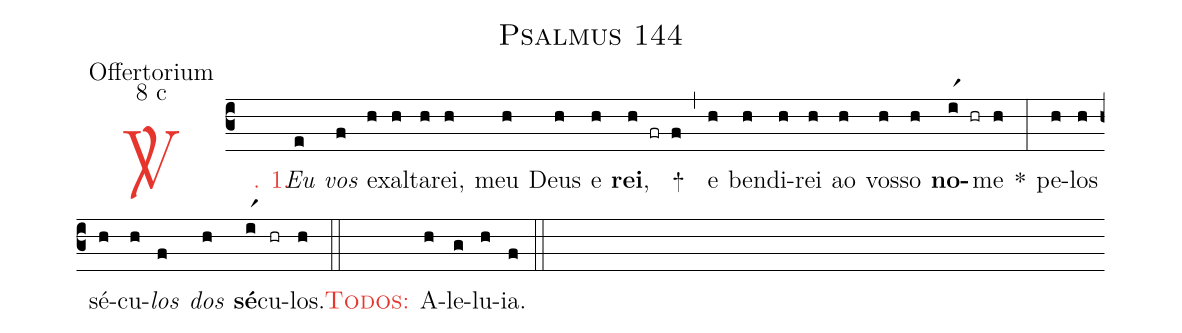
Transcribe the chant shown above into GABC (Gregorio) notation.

name: Psalmus 144;
office-part: Offertorium;
mode: 8;
mode-differentia: c;
%%
(c3)

<c><sp>V/</sp>. 1.</c>() <i>Eu</i>(e) <i>vos</i>(f) e(h)xal(h)ta(h)rei,(h) meu(h) Deus(h) e(h) <b>rei</b>,(h fr f) +(,) e(h) ben(h)di(h)rei(h) ao(h) vos(h)so(h) <b>no</b>(ir1 hr)me(h) *(:) pe(h)los(h) sé(h)cu(h)<i>los</i>(f) <i>dos</i>(h) <b>sé</b>(ir1)cu(hr)los.(h)

(::)

<nlba><c><sc>Todos</sc>:</c>() A</nlba>(h)le(g)lu(h)ia.(f)

(::)
